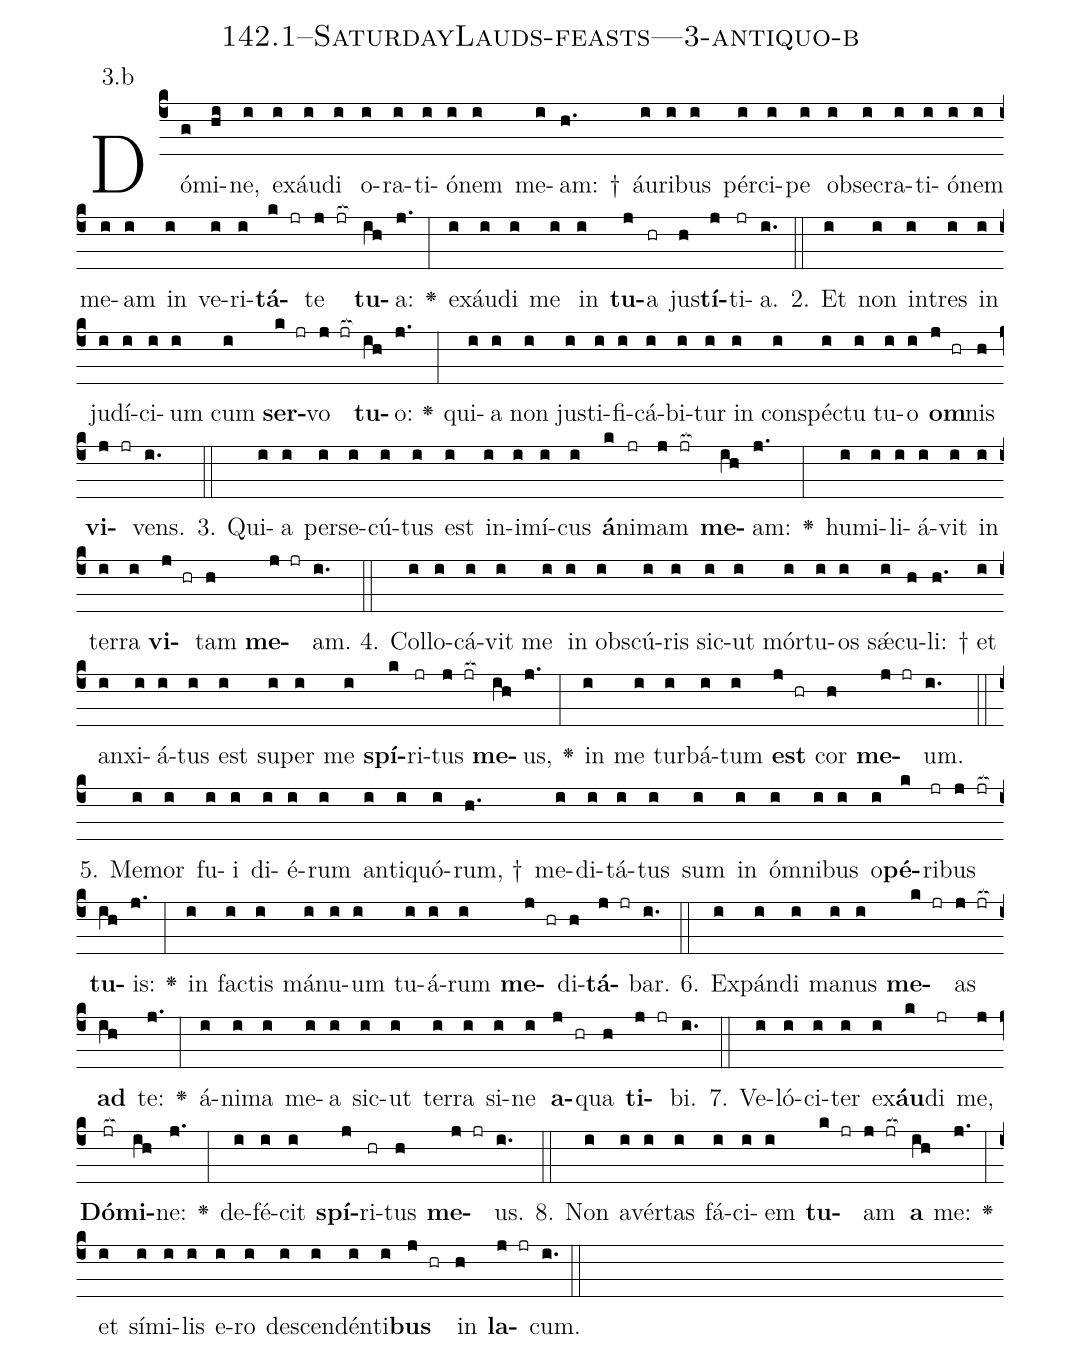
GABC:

name: 142.1--SaturdayLauds-feasts---3-antiquo-b;
annotation: 3.b;
%%
(c4)Dó(g)mi(hi)ne,(i) ex(i)áu(i)di(i) o(i)ra(i)ti(i)ó(i)nem(i) me(i)am: †(h.) áu(i)ri(i)bus(i) pér(i)ci(i)pe(i) ob(i)se(i)cra(i)ti(i)ó(i)nem(i) me(i)am(i) in(i) ve(i)ri(i)<b>tá</b>(k jr)te(j jr[ocb:1{]) <b>tu</b>(ih[ocb:0}])a:(j.) <v>\greheightstar</v>(:) ex(i)áu(i)di(i) me(i) in(i) <b>tu</b>(j)a(hr) jus(h)<b>tí</b>(j)ti(jr)a.(i.) (::)
2. Et(i) non(i) in(i)tres(i) in(i) ju(i)dí(i)ci(i)um(i) cum(i) <b>ser</b>(k jr)vo(j jr[ocb:1{]) <b>tu</b>(ih[ocb:0}])o:(j.) <v>\greheightstar</v>(:) qui(i)a(i) non(i) jus(i)ti(i)fi(i)cá(i)bi(i)tur(i) in(i) con(i)spéc(i)tu(i) tu(i)o(i) <b>om</b>(j hr)nis(h) <b>vi</b>(j jr)vens.(i.) (::)
3. Qui(i)a(i) per(i)se(i)cú(i)tus(i) est(i) in(i)i(i)mí(i)cus(i) <b>á</b>(k)ni(jr)mam(j jr[ocb:1{]) <b>me</b>(ih[ocb:0}])am:(j.) <v>\greheightstar</v>(:) hu(i)mi(i)li(i)á(i)vit(i) in(i) ter(i)ra(i) <b>vi</b>(j hr)tam(h) <b>me</b>(j jr)am.(i.) (::)
4. Col(i)lo(i)cá(i)vit(i) me(i) in(i) obs(i)cú(i)ris(i) sic(i)ut(i) mór(i)tu(i)os(i) sǽ(i)cu(h)li: †(h.) et(i) an(i)xi(i)á(i)tus(i) est(i) su(i)per(i) me(i) <b>spí</b>(k)ri(jr)tus(j jr[ocb:1{]) <b>me</b>(ih[ocb:0}])us,(j.) <v>\greheightstar</v>(:) in(i) me(i) tur(i)bá(i)tum(i) <b>est</b>(j hr) cor(h) <b>me</b>(j jr)um.(i.) (::)
5. Me(i)mor(i) fu(i)i(i) di(i)é(i)rum(i) an(i)ti(i)quó(i)rum, †(h.) me(i)di(i)tá(i)tus(i) sum(i) in(i) óm(i)ni(i)bus(i) o(i)<b>pé</b>(k)ri(jr)bus(j jr[ocb:1{]) <b>tu</b>(ih[ocb:0}])is:(j.) <v>\greheightstar</v>(:) in(i) fac(i)tis(i) má(i)nu(i)um(i) tu(i)á(i)rum(i) <b>me</b>(j hr)di(h)<b>tá</b>(j jr)bar.(i.) (::)
6. Ex(i)pán(i)di(i) ma(i)nus(i) <b>me</b>(k jr)as(j jr[ocb:1{]) <b>ad</b>(ih[ocb:0}]) te:(j.) <v>\greheightstar</v>(:) á(i)ni(i)ma(i) me(i)a(i) sic(i)ut(i) ter(i)ra(i) si(i)ne(i) <b>a</b>(j hr)qua(h) <b>ti</b>(j jr)bi.(i.) (::)
7. Ve(i)ló(i)ci(i)ter(i) ex(i)<b>áu</b>(k)di(jr) me,(j) <b>Dó</b>(jr[ocb:1{])<b>mi</b>(ih[ocb:0}])ne:(j.) <v>\greheightstar</v>(:) de(i)fé(i)cit(i) <b>spí</b>(j)ri(hr)tus(h) <b>me</b>(j jr)us.(i.) (::)
8. Non(i) a(i)vér(i)tas(i) fá(i)ci(i)em(i) <b>tu</b>(k jr)am(j jr[ocb:1{]) <b>a</b>(ih[ocb:0}]) me:(j.) <v>\greheightstar</v>(:) et(i) sí(i)mi(i)lis(i) e(i)ro(i) de(i)scen(i)dén(i)ti(i)<b>bus</b>(j hr) in(h) <b>la</b>(j jr)cum.(i.) (::)
